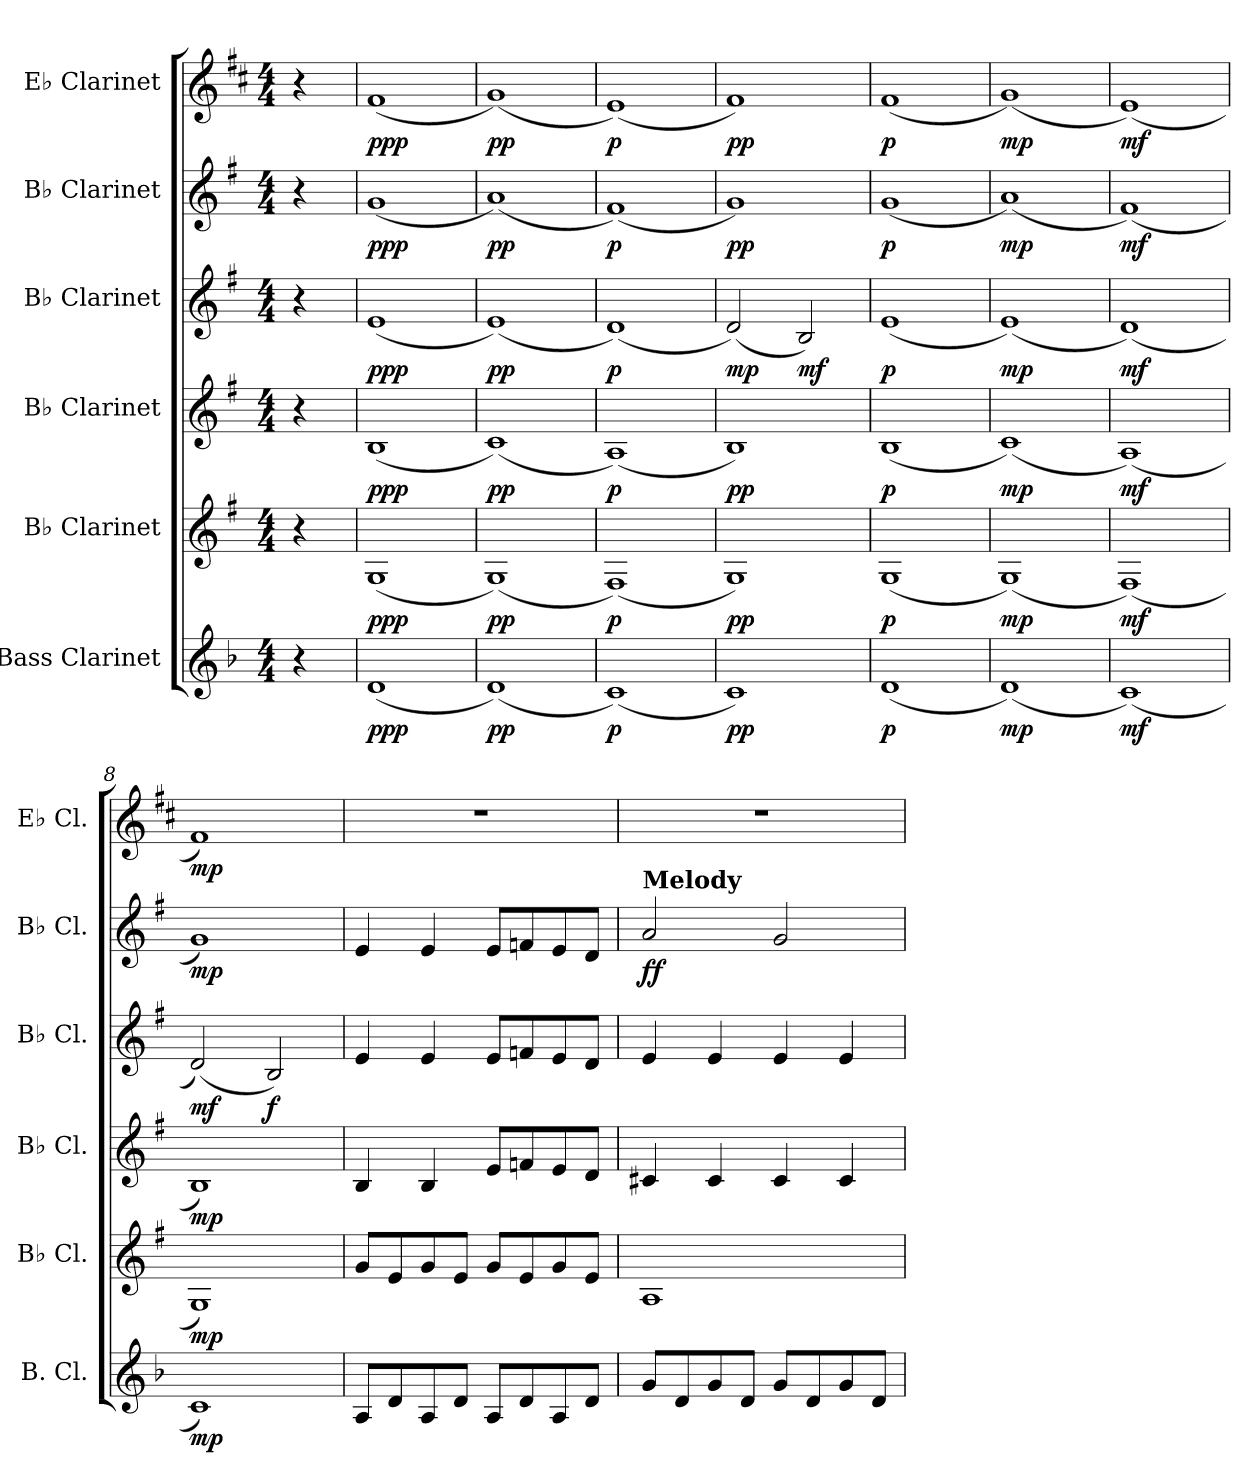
**kern	**dynam	**kern	**dynam	**kern	**dynam	**kern	**dynam	**kern	**dynam	**kern	**dynam
*part6	*part6	*part5	*part5	*part4	*part4	*part3	*part3	*part2	*part2	*part1	*part1
*staff6	*staff6	*staff5	*staff5	*staff4	*staff4	*staff3	*staff3	*staff2	*staff2	*staff1	*staff1
*I"Bass Clarinet	*	*I"B♭ Clarinet	*	*I"B♭ Clarinet	*	*I"B♭ Clarinet	*	*I"B♭ Clarinet	*	*I"E♭ Clarinet	*
*I'B. Cl.	*	*I'B♭ Cl.	*	*I'B♭ Cl.	*	*I'B♭ Cl.	*	*I'B♭ Cl.	*	*I'E♭ Cl.	*
*clefG2	*	*clefG2	*	*clefG2	*	*clefG2	*	*clefG2	*	*clefG2	*
*ITrd8c14	*	*ITrd1c2	*	*ITrd1c2	*	*ITrd1c2	*	*ITrd1c2	*	*ITrd-2c-3	*
*k[b-]	*	*k[b-]	*	*k[b-]	*	*k[b-]	*	*k[b-]	*	*k[b-]	*
*M4/4	*	*M4/4	*	*M4/4	*	*M4/4	*	*M4/4	*	*M4/4	*
=	=	=	=	=	=	=	=	=	=	=	=
4r	.	4r	.	4r	.	4r	.	4r	.	4r	.
=1	=1	=1	=1	=1	=1	=1	=1	=1	=1	=1	=1
!	!LO:DY:b	!	!LO:DY:b	!	!LO:DY:b	!	!LO:DY:b	!	!LO:DY:b	!	!LO:DY:b
(1D	ppp	(1F	ppp	(1A	ppp	(1d	ppp	(1f	ppp	(1a	ppp
=2	=2	=2	=2	=2	=2	=2	=2	=2	=2	=2	=2
!	!LO:DY:b	!	!LO:DY:b	!	!LO:DY:b	!	!LO:DY:b	!	!LO:DY:b	!	!LO:DY:b
(1D)	pp	(1F)	pp	(1B-)	pp	(1d)	pp	(1g)	pp	(1b-)	pp
=3	=3	=3	=3	=3	=3	=3	=3	=3	=3	=3	=3
!	!LO:DY:b	!	!LO:DY:b	!	!LO:DY:b	!	!LO:DY:b	!	!LO:DY:b	!	!LO:DY:b
(1C)	p	(1E)	p	(1G)	p	(1c)	p	(1e)	p	(1g)	p
=4	=4	=4	=4	=4	=4	=4	=4	=4	=4	=4	=4
!	!LO:DY:b	!	!LO:DY:b	!	!LO:DY:b	!	!LO:DY:b	!	!LO:DY:b	!	!LO:DY:b
1C)	pp	1F)	pp	1A)	pp	(2c/)	mp	1f)	pp	1a)	pp
!	!	!	!	!	!	!	!LO:DY:b	!	!	!	!
.	.	.	.	.	.	2A/)	mf	.	.	.	.
=5	=5	=5	=5	=5	=5	=5	=5	=5	=5	=5	=5
!	!LO:DY:b	!	!LO:DY:b	!	!LO:DY:b	!	!LO:DY:b	!	!LO:DY:b	!	!LO:DY:b
(1D	p	(1F	p	(1A	p	(1d	p	(1f	p	(1a	p
=6	=6	=6	=6	=6	=6	=6	=6	=6	=6	=6	=6
!	!LO:DY:b	!	!LO:DY:b	!	!LO:DY:b	!	!LO:DY:b	!	!LO:DY:b	!	!LO:DY:b
(1D)	mp	(1F)	mp	(1B-)	mp	(1d)	mp	(1g)	mp	(1b-)	mp
=7	=7	=7	=7	=7	=7	=7	=7	=7	=7	=7	=7
!	!LO:DY:b	!	!LO:DY:b	!	!LO:DY:b	!	!LO:DY:b	!	!LO:DY:b	!	!LO:DY:b
(1C)	mf	(1E)	mf	(1G)	mf	(1c)	mf	(1e)	mf	(1g)	mf
=8	=8	=8	=8	=8	=8	=8	=8	=8	=8	=8	=8
!	!LO:DY:b	!	!LO:DY:b	!	!LO:DY:b	!	!LO:DY:b	!	!LO:DY:b	!	!LO:DY:b
1C)	mp	1F)	mp	1A)	mp	(2c/)	mf	1f)	mp	1a)	mp
!	!	!	!	!	!	!	!LO:DY:b	!	!	!	!
.	.	.	.	.	.	2A/)	f	.	.	.	.
=9	=9	=9	=9	=9	=9	=9	=9	=9	=9	=9	=9
8AA/L	.	8f/L	.	4A/	.	4d/	.	4d/	.	1r	.
8D/	.	8d/	.	.	.	.	.	.	.	.	.
8AA/	.	8f/	.	4A/	.	4d/	.	4d/	.	.	.
8D/J	.	8d/J	.	.	.	.	.	.	.	.	.
8AA/L	.	8f/L	.	8d/L	.	8d/L	.	8d/L	.	.	.
8D/	.	8d/	.	8e-X/	.	8e-X/	.	8e-X/	.	.	.
8AA/	.	8f/	.	8d/	.	8d/	.	8d/	.	.	.
8D/J	.	8d/J	.	8c/J	.	8c/J	.	8c/J	.	.	.
!!LO:PB:g=z
=10	=10	=10	=10	=10	=10	=10	=10	=10	=10	=10	=10
!	!	!	!	!	!	!	!	!LO:TX:a:B:t=Melody	!	!	!
!	!	!	!	!	!	!	!	!	!LO:DY:b	!	!
8G/L	.	1G	.	4Bn/	.	4d/	.	2g/	ff	1r	.
8D/	.	.	.	.	.	.	.	.	.	.	.
8G/	.	.	.	4B/	.	4d/	.	.	.	.	.
8D/J	.	.	.	.	.	.	.	.	.	.	.
8G/L	.	.	.	4B/	.	4d/	.	2f/	.	.	.
8D/	.	.	.	.	.	.	.	.	.	.	.
8G/	.	.	.	4B/	.	4d/	.	.	.	.	.
8D/J	.	.	.	.	.	.	.	.	.	.	.
=	=	=	=	=	=	=	=	=	=	=	=
*-	*-	*-	*-	*-	*-	*-	*-	*-	*-	*-	*-
